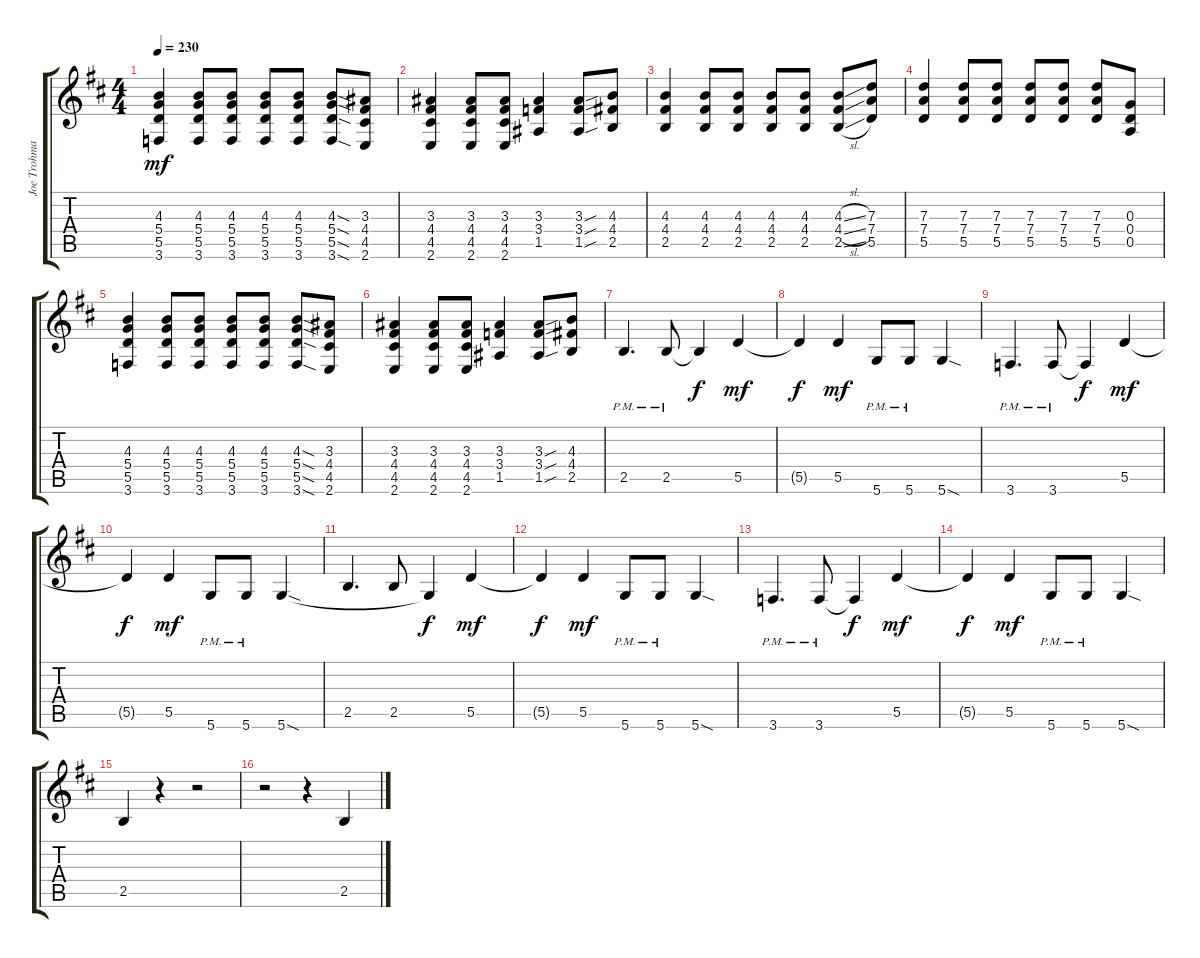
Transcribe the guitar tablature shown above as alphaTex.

\track ("Joe Trohman" "Joe Trohma") {instrument distortionguitar}
\staff {score tabs}
\tuning (E4 B3 G3 D3 A2 D2) {hide}
\ts (4 4)
\tempo 230
\clef g2
\ks d
(4.3 5.4 5.5 3.6).4{dy mf} (4.3 5.4 5.5 3.6).8 (4.3 5.4 5.5 3.6).8 (4.3 5.4 5.5 3.6).8 (4.3 5.4 5.5 3.6).8 (4.3{sod} 5.4{sod} 5.5{sod} 3.6{sod}).8 (3.3 4.4 4.5 2.6).8 |
(3.3 4.4 4.5 2.6).4 (3.3 4.4 4.5 2.6).8 (3.3 4.4 4.5 2.6).8 (3.3 3.4 1.5).4 (3.3{sou} 3.4{sou} 1.5{sou}).8 (4.3 4.4 2.5).8 |
(4.3 4.4 2.5).4 (4.3 4.4 2.5).8 (4.3 4.4 2.5).8 (4.3 4.4 2.5).8 (4.3 4.4 2.5).8 (4.3{sl} 4.4{sl} 2.5{sl}).8 (7.3 7.4 5.5).8 |
(7.3 7.4 5.5).4 (7.3 7.4 5.5).8 (7.3 7.4 5.5).8 (7.3 7.4 5.5).8 (7.3 7.4 5.5).8 (7.3 7.4 5.5).8 (0.3 0.4 0.5).8 |
(4.3 5.4 5.5 3.6).4 (4.3 5.4 5.5 3.6).8 (4.3 5.4 5.5 3.6).8 (4.3 5.4 5.5 3.6).8 (4.3 5.4 5.5 3.6).8 (4.3{sod} 5.4{sod} 5.5{sod} 3.6{sod}).8 (3.3 4.4 4.5 2.6).8 |
(3.3 4.4 4.5 2.6).4 (3.3 4.4 4.5 2.6).8 (3.3 4.4 4.5 2.6).8 (3.3 3.4 1.5).4 (3.3{sou} 3.4{sou} 1.5{sou}).8 (4.3 4.4 2.5).8 |
2.5{pm}.4{d} 2.5{pm}.8 2.5{t}.4{dy f} 5.5.4{dy mf} |
5.5{t}.4{dy f} 5.5.4{dy mf} 5.6{pm}.8 5.6{pm}.8 5.6{sod}.4 |
3.6{pm}.4{d} 3.6{pm}.8 3.6{t}.4{dy f} 5.5.4{dy mf} |
5.5{t}.4{dy f} 5.5.4{dy mf} 5.6{pm}.8 5.6{pm}.8 5.6{sod}.4 |
2.5.4{d} 2.5.8 5.6{t}.4{dy f} 5.5.4{dy mf} |
5.5{t}.4{dy f} 5.5.4{dy mf} 5.6{pm}.8 5.6{pm}.8 5.6{sod}.4 |
3.6{pm}.4{d} 3.6{pm}.8 3.6{t}.4{dy f} 5.5.4{dy mf} |
5.5{t}.4{dy f} 5.5.4{dy mf} 5.6{pm}.8 5.6{pm}.8 5.6{sod}.4 |
2.5.4 r.4 r.2 |
r.2 r.4 2.5.4
